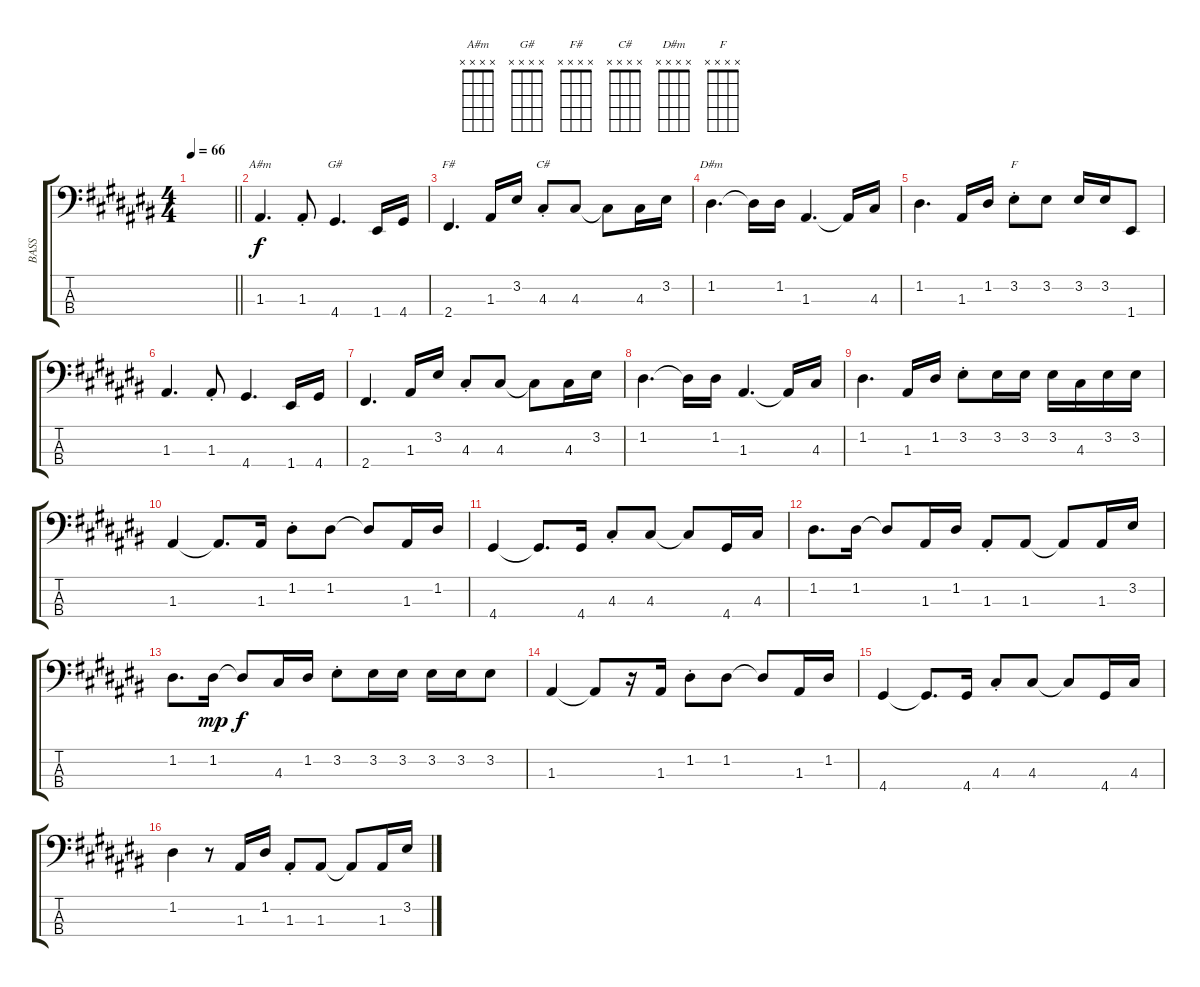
\track ("BASS" "BASS") {instrument electricbassfinger}
\staff {score tabs}
\tuning (G2 D2 A1 E1) {hide}
\chord ("A#m" x x x x)
\chord ("G#" x x x x)
\chord ("F#" x x x x)
\chord ("C#" x x x x)
\chord ("D#m" x x x x)
\chord ("F" x x x x)
\ts (4 4)
\tempo 66
\clef f4
\barLineRight lightlight
\ks c#
|
1.3.4{d ch "A#m"} 1.3{st}.8 4.4.4{d ch "G#"} 1.4.16 4.4.16 |
2.4.4{d ch "F#"} 1.3.16 3.2.16 4.3{st}.8{ch "C#"} 4.3.8 4.3{t}.8 4.3.16 3.2.16 |
1.2.4{d ch "D#m"} 1.2{t}.16 1.2.16 1.3.4{d} 1.3{t}.16 4.3.16 |
1.2.4{d} 1.3.16 1.2.16 3.2{st}.8{ch "F"} 3.2.8 3.2.16 3.2.16 1.4.8 |
1.3.4{d} 1.3{st}.8 4.4.4{d} 1.4.16 4.4.16 |
2.4.4{d} 1.3.16 3.2.16 4.3{st}.8 4.3.8 4.3{t}.8 4.3.16 3.2.16 |
1.2.4{d} 1.2{t}.16 1.2.16 1.3.4{d} 1.3{t}.16 4.3.16 |
1.2.4{d} 1.3.16 1.2.16 3.2{st}.8 3.2.16 3.2.16 3.2.16 4.3.16 3.2.16 3.2.16 |
1.3.4 1.3{t}.8{d} 1.3.16 1.2{st}.8 1.2.8 1.2{t}.8 1.3.16 1.2.16 |
4.4.4 4.4{t}.8{d} 4.4.16 4.3{st}.8 4.3.8 4.3{t}.8 4.4.16 4.3.16 |
1.2.8{d} 1.2.16 1.2{t}.8 1.3.16 1.2.16 1.3{st}.8 1.3.8 1.3{t}.8 1.3.16 3.2.16 |
1.2.8{d} 1.2.16{dy mp} 1.2{t}.8{dy f} 4.3.16 1.2.16 3.2{st}.8 3.2.16 3.2.16 3.2.16 3.2.16 3.2.8 |
1.3.4 1.3{t}.8 r.16 1.3.16 1.2{st}.8 1.2.8 1.2{t}.8 1.3.16 1.2.16 |
4.4.4 4.4{t}.8{d} 4.4.16 4.3{st}.8 4.3.8 4.3{t}.8 4.4.16 4.3.16 |
1.2.4 r.8 1.3.16 1.2.16 1.3{st}.8 1.3.8 1.3{t}.8 1.3.16 3.2.16
